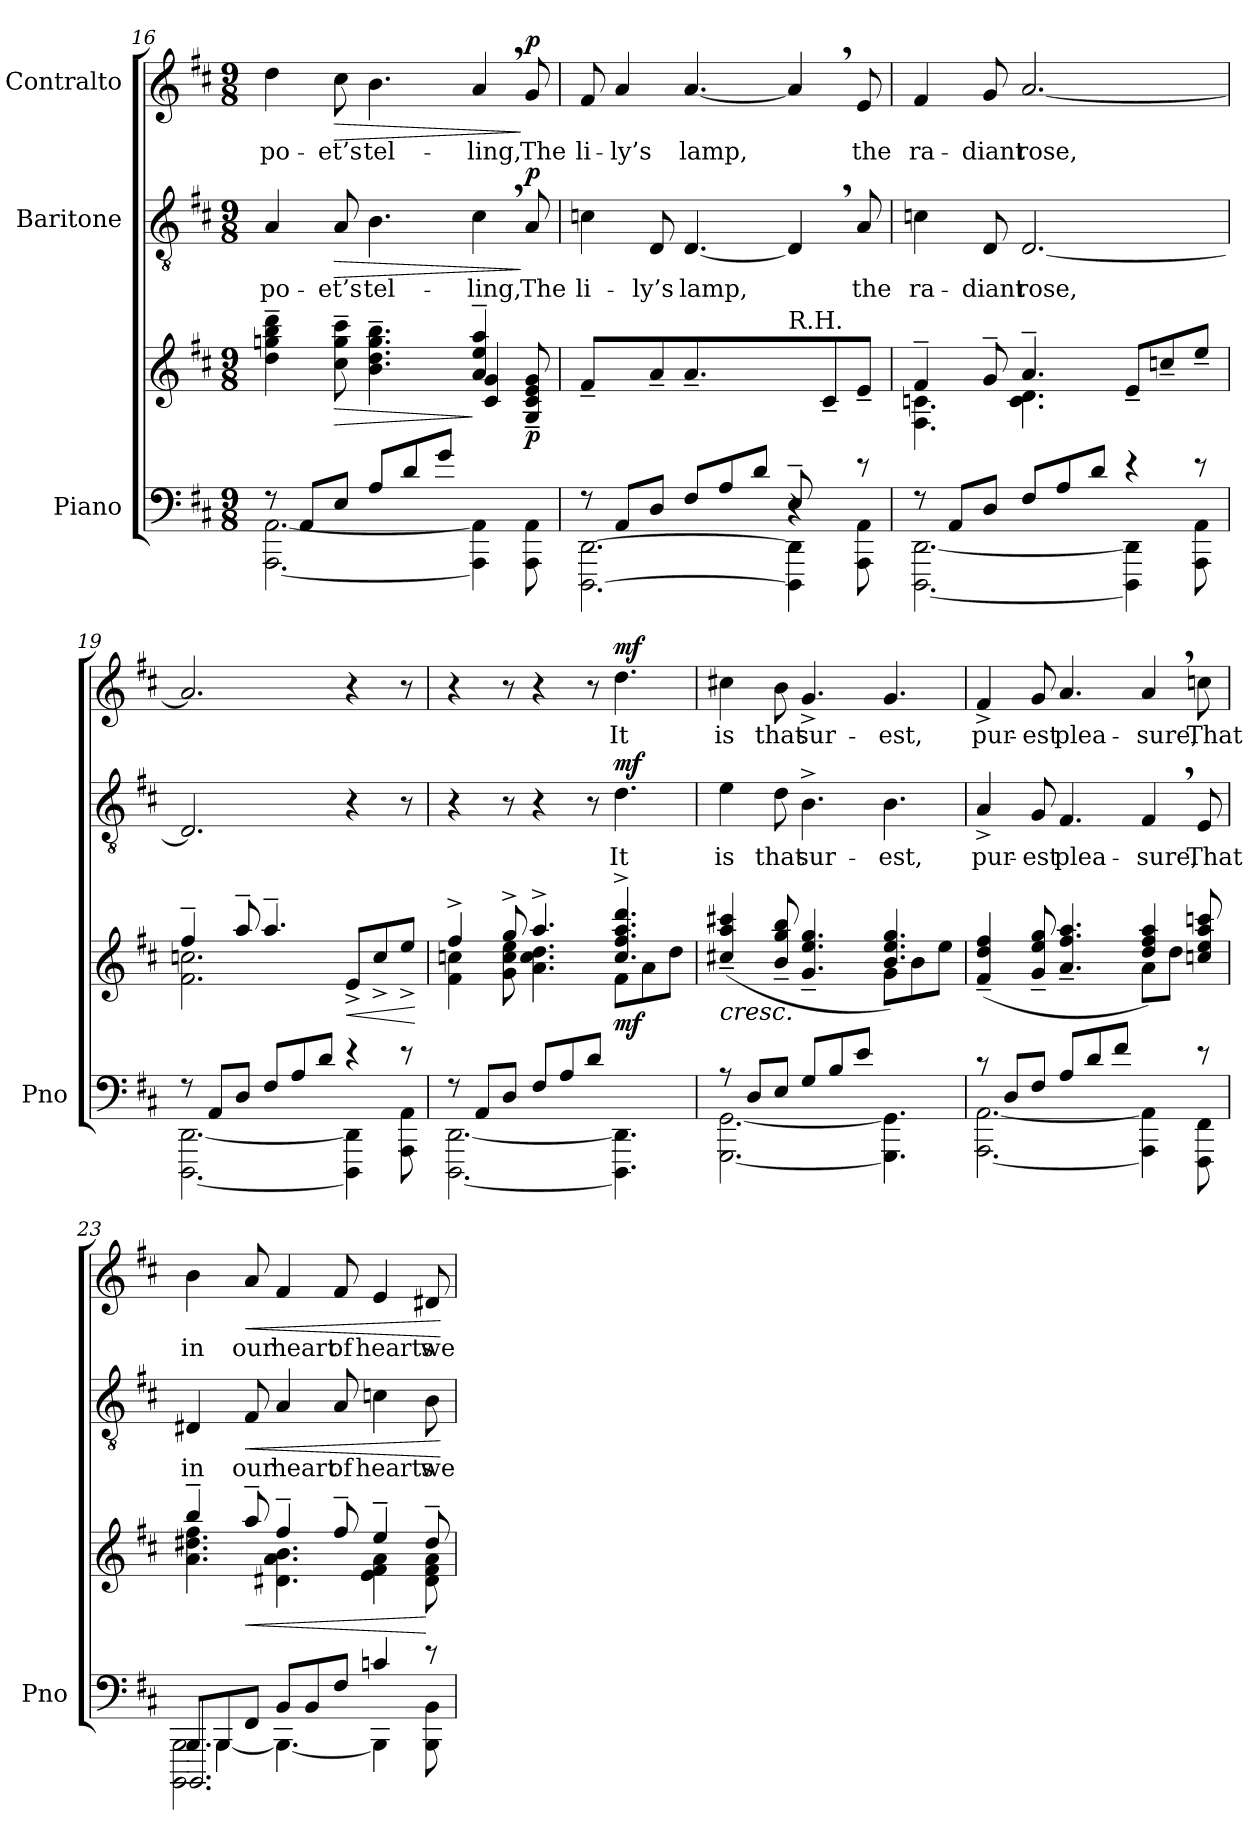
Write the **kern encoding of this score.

**kern	**kern	**dynam	**kern	**text	**dynam	**kern	**text	**dynam
*part3	*part3	*part3	*part2	*part2	*part2	*part1	*part1	*part1
*staff4	*staff3	*staff3/4	*staff2	*staff2	*staff2	*staff1	*staff1	*staff1
*I"Piano	*	*	*I"Baritone	*	*	*I"Contralto	*	*
*I'Pno	*	*	*	*	*	*	*	*
*clefF4	*clefG2	*	*clefGv2	*	*	*clefG2	*	*
*k[f#c#]	*k[f#c#]	*	*k[f#c#]	*	*	*k[f#c#]	*	*
*M9/8	*M9/8	*	*M9/8	*	*	*M9/8	*	*
=16	=16	=16	=16	=16	=16	=16	=16	=16
*^	*^	*	*	*	*	*	*	*
8r	[2.AAA\ [2.AA\	4dd\~ 4ggn\~ 4bb\~ 4ddd\~	2.ryy	.	4A/	po-	.	4dd\	po-	.
8AA/L	.	.	.	.	.	.	.	.	.	.
!	!	!	!	!LO:HP:b	!	!	!LO:HP:b	!	!	!LO:HP:b
8E/J	.	8cc#\~ 8gg\~ 8ccc#\~	.	>	8A/	-et’s	>	8cc#\	-et’s	>
8A/L	.	4.b\~ 4.dd\~ 4.gg\~ 4.bb\~	.	.	4.B\	tel-	.	4.b\	tel-	.
8d/	.	.	.	.	.	.	.	.	.	.
8g/J	.	.	.	.	.	.	.	.	.	.
4ryy	4AAA\] 4AA\]	4a/~> 4ee/~> 4aa/~>	4c#/ 4g/	]	4c#,\	-ling,	.	4a,/	-ling,	.
!	!	!	!	!LO:DY:b	!	!	!LO:DY:n=1:a	!	!	!LO:DY:n=1:a
8ryy	8AAA\ 8AA\	8G/~> 8c#/~> 8e/~> 8g/~>	8ryy	p	8A/	The	] p	8g/	The	] p
*	*	*v	*v	*	*	*	*	*	*	*
=17	=17	=17	=17	=17	=17	=17	=17	=17	=17
*	*^	*	*	*	*	*	*	*	*
2.ryy	8r	[2.DDD\ [2.DD\	4f#~>/	.	4cn\	li-	.	8f#/	li-	.
.	8AA/L	.	.	.	.	.	.	4a/	-ly’s	.
.	8D/J	.	8a~>/	.	8D/	-ly’s	.	.	.	.
.	8F#/L	.	4.a~>/	.	[4.D/	lamp,	.	[4.a/	lamp,	.
.	8A/	.	.	.	.	.	.	.	.	.
.	8d/J	.	.	.	.	.	.	.	.	.
!	!	!	!LO:TX:a:t=R.H.	!	!	!	!	!	!	!
8E~>/L	4r	4DDD\] 4DD\]	8ryy	.	4D,/]	.	.	4a,/]	.	.
4ryy	.	.	8c#~/	.	.	.	.	.	.	.
.	8r	8AAA\ 8AA\	8e~/J	.	8A/	the	.	8e/	the	.
*	*v	*v	*	*	*	*	*	*	*	*
=18	=18	=18	=18	=18	=18	=18	=18	=18	=18
*	*	*^	*	*	*	*	*	*	*
8r	[2.DDD\ [2.DD\	4f#~/	4.F#\ 4.cn\	.	4cn\	ra-	.	4f#/	ra-	.
8AA/L	.	.	.	.	.	.	.	.	.	.
8D/J	.	8g~/	.	.	8D/	-diant	.	8g/	-diant	.
8F#/L	.	4.a~/	4.c\ 4.d\	.	[2.D/	rose,	.	[2.a/	rose,	.
8A/	.	.	.	.	.	.	.	.	.	.
8d/J	.	.	.	.	.	.	.	.	.	.
4r	4DDD\] 4DD\]	8e~/L	4.ryy	.	.	.	.	.	.	.
.	.	8ccn~/	.	.	.	.	.	.	.	.
8r	8AAA\ 8AA\	8ee~/J	.	.	.	.	.	.	.	.
=19	=19	=19	=19	=19	=19	=19	=19	=19	=19	=19
8r	[2.DDD\ [2.DD\	4ff#~/	2.f#\ 2.ccn\	.	2.D/]	.	.	2.a/]	.	.
8AA/L	.	.	.	.	.	.	.	.	.	.
8D/J	.	8aa~/	.	.	.	.	.	.	.	.
8F#/L	.	4.aa~/	.	.	.	.	.	.	.	.
8A/	.	.	.	.	.	.	.	.	.	.
8d/J	.	.	.	.	.	.	.	.	.	.
!	!	!	!	!LO:HP:b	!	!	!	!	!	!
4r	4DDD\] 4DD\]	8e^>/L	4.ryy	<	4r	.	.	4r	.	.
.	.	8cc^>/	.	.	.	.	.	.	.	.
8r	8AAA\ 8AA\	8ee^>/J	.	.	8r	.	.	8r	.	.
*v	*v	*	*	*	*	*	*	*	*	*
*	*v	*v	*	*	*	*	*	*	*
.	.	[	.	.	.	.	.	.
=20	=20	=20	=20	=20	=20	=20	=20	=20
*^	*^	*	*	*	*	*	*	*
*	*	*	*^	*	*	*	*	*	*	*
8r	[2.DDD\ [2.DD\	4ff#^/	4f#\ 4ccn\	2.ryy	.	4r	.	.	4r	.	.
8AA/L	.	.	.	.	.	.	.	.	.	.	.
8D/J	.	8gg^/	8g\ 8cc\ 8ee\	.	.	8r	.	.	8r	.	.
8F#/L	.	4.aa^/	4.a\ 4.cc\ 4.dd\	.	.	4r	.	.	4r	.	.
8A/	.	.	.	.	.	.	.	.	.	.	.
8d/J	.	.	.	.	.	8r	.	.	8r	.	.
!	!	!	!	!	!LO:DY:b	!	!	!LO:DY:a	!	!	!LO:DY:a
4.ryy	4.DDD\] 4.DD\]	4.cc/^> 4.ff#/^> 4.aa/^> 4.ddd/^>	4.ryy	8f#\L	mf	4.d\	It	mf	4.dd\	It	mf
.	.	.	.	8a\	.	.	.	.	.	.	.
.	.	.	.	8dd\J	.	.	.	.	.	.	.
=21	=21	=21	=21	=21	=21	=21	=21	=21	=21	=21	=21
!	!	!LO:TX:b:i:t=cresc.	!	!	!	!	!	!	!	!	!
*	*	*	*v	*v	*	*	*	*	*	*	*
8r	[2.GGG\ [2.GG\	(>4cc#X/~> 4aa/~> 4ccc#X/~>	2.ryy	.	4e\	is	.	4cc#X\	is	.
8D/L	.	.	.	.	.	.	.	.	.	.
8E/J	.	8b/~> 8gg/~> 8bb/~>	.	.	8d\	that	.	8b\	that	.
8G/L	.	4.g/~> 4.ee/~> 4.gg/~>	.	.	4.B^\	sur-	.	4.g^>/	sur-	.
8B/	.	.	.	.	.	.	.	.	.	.
8e/J	.	.	.	.	.	.	.	.	.	.
4.ryy	4.GGG\] 4.GG\]	4.b/ 4.ee/ 4.gg/)	8g\L	.	4.B\	-est,	.	4.g/	-est,	.
.	.	.	8b\	.	.	.	.	.	.	.
.	.	.	8ee\J	.	.	.	.	.	.	.
=22	=22	=22	=22	=22	=22	=22	=22	=22	=22	=22
8r	[2.AAA\ [2.AA\	(>4f#/~> 4dd/~> 4ff#/~>	2.ryy	.	4A^>/	pur-	.	4f#^>/	pur-	.
8D/L	.	.	.	.	.	.	.	.	.	.
8F#/J	.	8g/~> 8ee/~> 8gg/~>	.	.	8G/	-est	.	8g/	-est	.
8A/L	.	4.a/~> 4.ff#/~> 4.aa/~>	.	.	4.F#/	plea-	.	4.a/	plea-	.
8d/	.	.	.	.	.	.	.	.	.	.
8f#/J	.	.	.	.	.	.	.	.	.	.
4ryy	4AAA\] 4AA\]	4dd/ 4ff#/ 4aa/)	8a\L	.	4F#,/	-sure,	.	4a,/	-sure,	.
.	.	.	8dd\J	.	.	.	.	.	.	.
8r	8FFF#\ 8FF#\	8ccn/ 8ee/ 8aa/ 8cccn/	8ryy	.	8E/	That	.	8ccn\	That	.
=23	=23	=23	=23	=23	=23	=23	=23	=23	=23	=23
*^	*^	*	*	*	*	*	*	*	*	*
8BBB/L	2.BBBB\ 2.BBB\	2.BBBB	8ryy	4bb~/	4.a\ 4.dd#X\ 4.ff#\	.	4D#X/	in	.	4b\	in	.
8BBB/	.	.	[4BBB\	.	.	.	.	.	.	.	.	.
!	!	!	!	!	!	!LO:HP:b	!	!	!LO:HP:b	!	!	!LO:HP:b
8FF#/J	.	.	.	8aa~/	.	<	8F#/	our	<	8a/	our	<
8BB/L	.	.	4.BBB\_	4ff#~/	4.d#X\ 4.a\ 4.b\	.	4A/	heart	.	4f#/	heart	.
8BB/	.	.	.	.	.	.	.	.	.	.	.	.
8F#/J	.	.	.	8ff#~/	.	.	8A/	of	.	8f#/	of	.
4cn/	4BBB\]	4.ryy	4.ryy	4ee~/	4e\ 4f#\ 4a\	.	4cn\	hearts	.	4e/	hearts	.
8r	8BBB\ 8BB\	.	.	8dd#~/	8d#\ 8f#\ 8a\	[	8B\	we	.	8d#X/	we	.
*v	*v	*v	*v	*	*	*	*	*	*	*	*	*
*	*v	*v	*	*	*	*	*	*	*
.	.	.	.	.	[	.	.	[
=	=	=	=	=	=	=	=	=
*-	*-	*-	*-	*-	*-	*-	*-	*-
